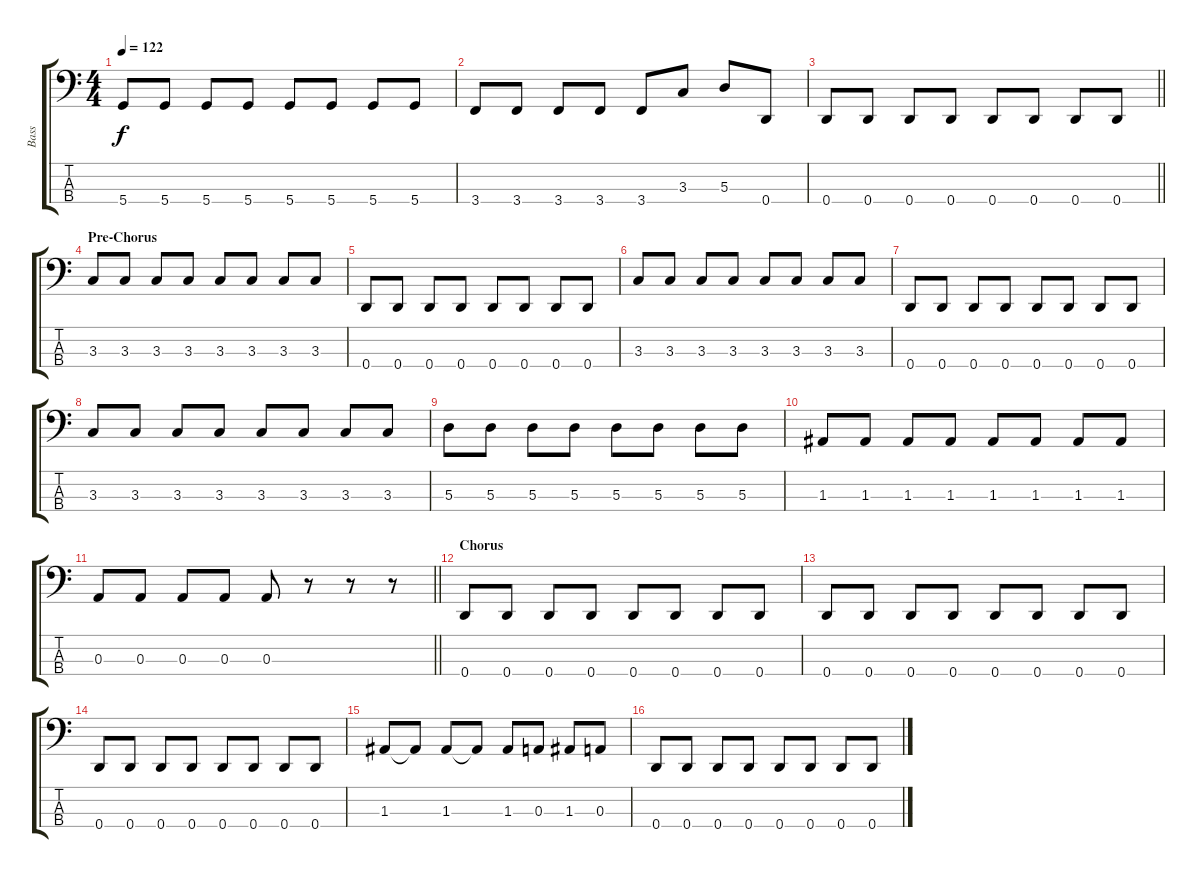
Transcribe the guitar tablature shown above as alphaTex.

\track ("Bass" "Bass") {instrument electricbasspick}
\staff {score tabs}
\tuning (G2 D2 A1 D1) {hide}
\ts (4 4)
\tempo 122
\clef f4
\ks c
5.4.8{dy f} 5.4.8 5.4.8 5.4.8 5.4.8 5.4.8 5.4.8 5.4.8 |
3.4.8 3.4.8 3.4.8 3.4.8 3.4.8 3.3.8 5.3.8 0.4.8 |
\barLineRight lightlight
0.4.8 0.4.8 0.4.8 0.4.8 0.4.8 0.4.8 0.4.8 0.4.8 |
\section ("" "Pre-Chorus")
3.3.8 3.3.8 3.3.8 3.3.8 3.3.8 3.3.8 3.3.8 3.3.8 |
0.4.8 0.4.8 0.4.8 0.4.8 0.4.8 0.4.8 0.4.8 0.4.8 |
3.3.8 3.3.8 3.3.8 3.3.8 3.3.8 3.3.8 3.3.8 3.3.8 |
0.4.8 0.4.8 0.4.8 0.4.8 0.4.8 0.4.8 0.4.8 0.4.8 |
3.3.8 3.3.8 3.3.8 3.3.8 3.3.8 3.3.8 3.3.8 3.3.8 |
5.3.8 5.3.8 5.3.8 5.3.8 5.3.8 5.3.8 5.3.8 5.3.8 |
1.3.8 1.3.8 1.3.8 1.3.8 1.3.8 1.3.8 1.3.8 1.3.8 |
\barLineRight lightlight
0.3.8 0.3.8 0.3.8 0.3.8 0.3.8 r.8 r.8 r.8 |
\section ("" "Chorus")
0.4.8 0.4.8 0.4.8 0.4.8 0.4.8 0.4.8 0.4.8 0.4.8 |
0.4.8 0.4.8 0.4.8 0.4.8 0.4.8 0.4.8 0.4.8 0.4.8 |
0.4.8 0.4.8 0.4.8 0.4.8 0.4.8 0.4.8 0.4.8 0.4.8 |
1.3.8 1.3{t}.8 1.3.8 1.3{t}.8 1.3.8 0.3.8 1.3.8 0.3.8 |
0.4.8 0.4.8 0.4.8 0.4.8 0.4.8 0.4.8 0.4.8 0.4.8
